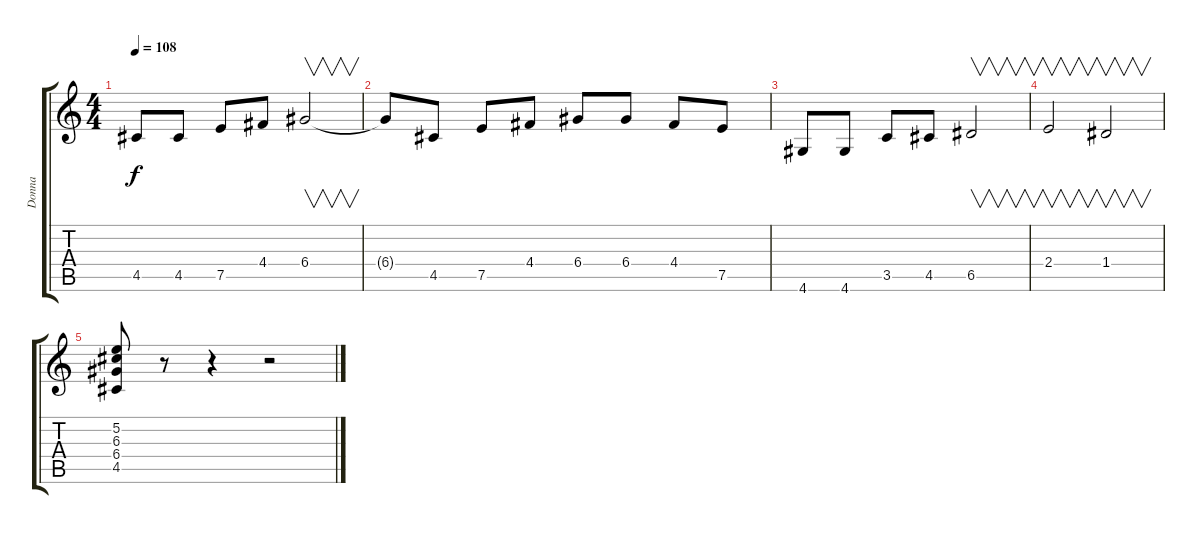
\track ("Donna" "Donna") {instrument distortionguitar}
\staff {score tabs}
\tuning (E4 B3 G3 D3 A2 E2) {hide}
\ts (4 4)
\tempo 108
\clef g2
\ks c
4.5.8{dy f} 4.5.8 7.5.8 4.4.8 6.4.2{v} |
6.4{t}.8 4.5.8 7.5.8 4.4.8 6.4.8 6.4.8 4.4.8 7.5.8 |
4.6.8 4.6.8 3.5.8 4.5.8 6.5.2{v} |
2.4.2{v} 1.4.2{v} |
(5.2 6.3 6.4 4.5).8 r.8 r.4 r.2
